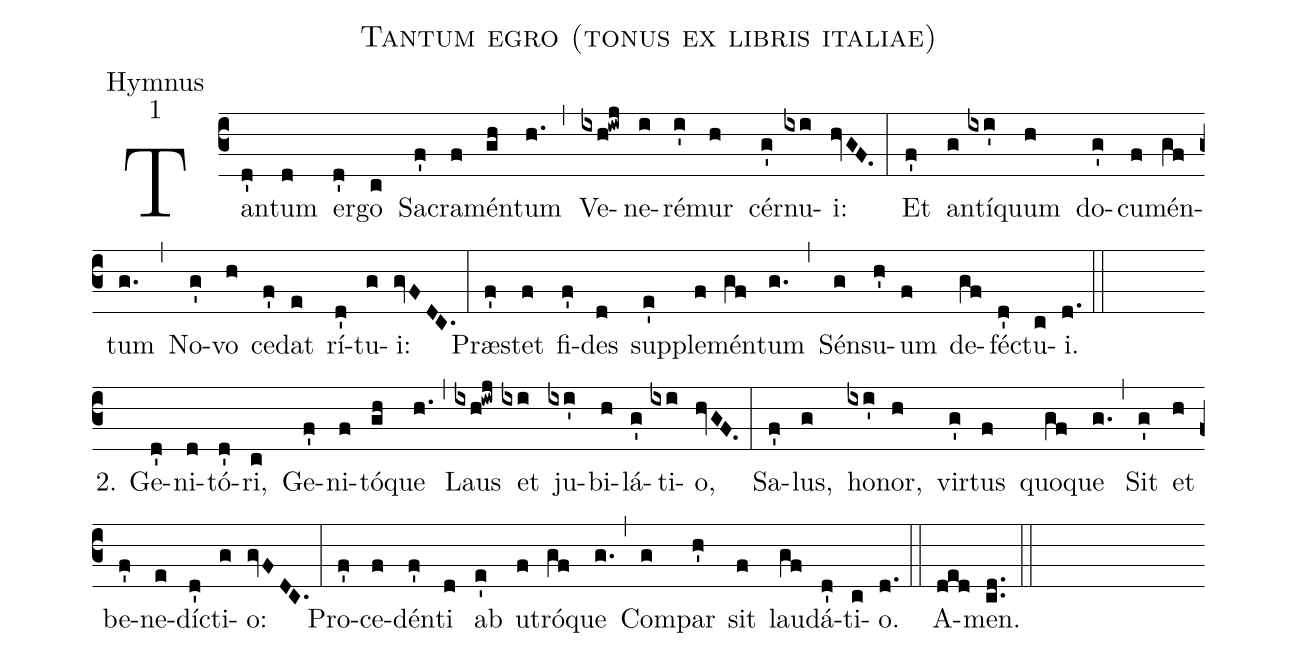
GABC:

name:Tantum egro (tonus ex libris italiae);
office-part:Hymnus;
mode:1;
%%
Tan(d')tum(d) er(d')go(c)
Sa(f')cra(f)mén(gh)tum(h.) (,) Ve(ixh!iwj)ne(i)ré(i')mur(h) cér(g')nu(ixi)i:(hvGF.) (:) Et(f') an(g)tí(ixi')quum(h) do(g')cu(f)mén(gf)tum(g.) (,) No(g')vo(h) ce(f')dat(e) rí(d')tu(g)i:(gvFDC.) (:) Præ(f')stet(f) fi(f')des(d) sup(e')ple(f)mén(gf)tum(g.) (,) Sén(g)su(h')um(f) de(gf)fé(d')ctu(c)i.(d.) (::) (Z-)
2. Ge(d')ni(d)tó(d')ri,(c) Ge(f')ni(f)tó(gh)que(h.) (,) Laus(ixh!iwj) et(ixi) ju(ixi')bi(h)lá(g')ti(ixi)o,(hvGF.) (:) Sa(f')lus,(g) ho(ixi')nor,(h) vir(g')tus(f) quo(gf)que(g.) (,) Sit(g') et(h) be(f')ne(e)dí(d')cti(g)o:(gvFDC.) (:) Pro(f')ce(f)dén(f')ti(d) ab(e') u(f)tró(gf)que(g.) (,) Com(g)par(h') sit(f) lau(gf)dá(d')ti(c)o.(d.) (::)
A(ded)men.(cd..) (::)
